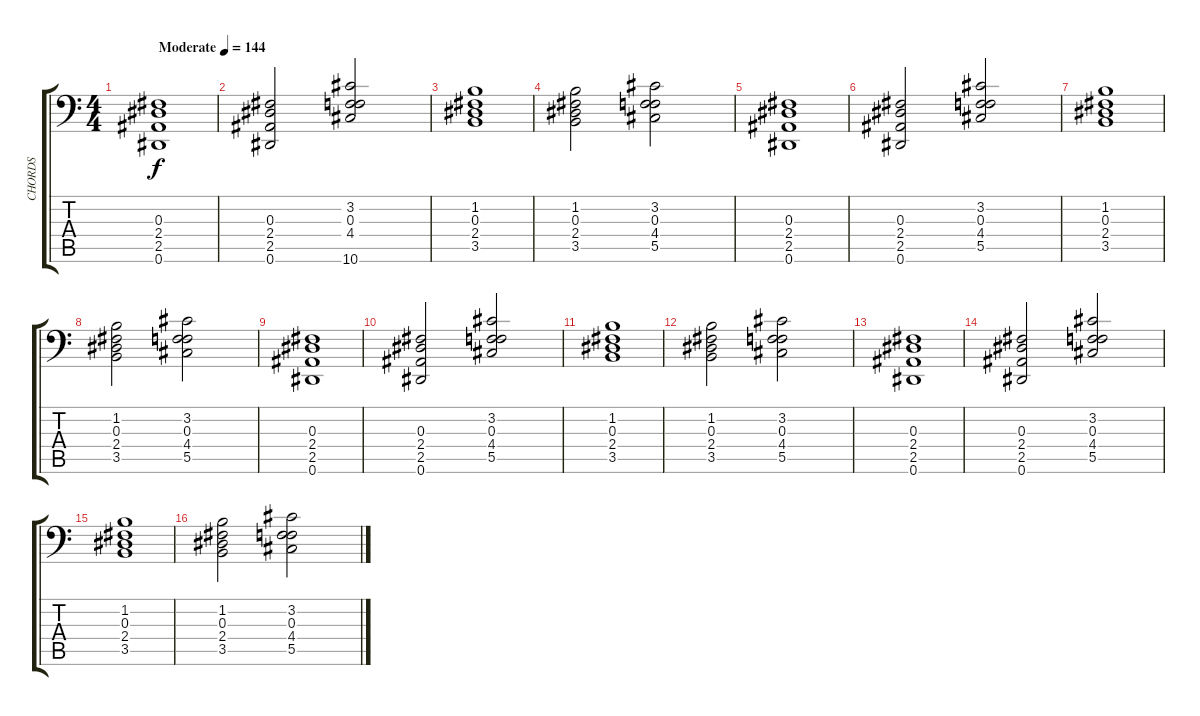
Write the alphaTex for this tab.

\track ("CHORDS" "CHORDS") {instrument acousticguitarnylon}
\staff {score tabs}
\tuning (Eb3 Bb2 Gb2 Db2 Ab1 Eb1) {hide}
\ts (4 4)
\tempo (144 "Moderate")
\clef f4
\ks c
(0.3 2.4 2.5 0.6).1{dy f instrument acousticguitarnylon} |
(0.3 2.4 2.5 0.6).2{beam merge} (3.2 0.3 4.4 10.6).2 |
(1.2 0.3 2.4 3.5).1 |
(1.2 0.3 2.4 3.5).2 (3.2 0.3 4.4 5.5).2 |
(0.3 2.4 2.5 0.6).1 |
(0.3 2.4 2.5 0.6).2{beam merge} (3.2 0.3 4.4 5.5).2 |
(1.2 0.3 2.4 3.5).1 |
(1.2 0.3 2.4 3.5).2 (3.2 0.3 4.4 5.5).2 |
(0.3 2.4 2.5 0.6).1 |
(0.3 2.4 2.5 0.6).2{beam merge} (3.2 0.3 4.4 5.5).2 |
(1.2 0.3 2.4 3.5).1 |
(1.2 0.3 2.4 3.5).2 (3.2 0.3 4.4 5.5).2 |
(0.3 2.4 2.5 0.6).1 |
(0.3 2.4 2.5 0.6).2{beam merge} (3.2 0.3 4.4 5.5).2 |
(1.2 0.3 2.4 3.5).1 |
(1.2 0.3 2.4 3.5).2 (3.2 0.3 4.4 5.5).2
